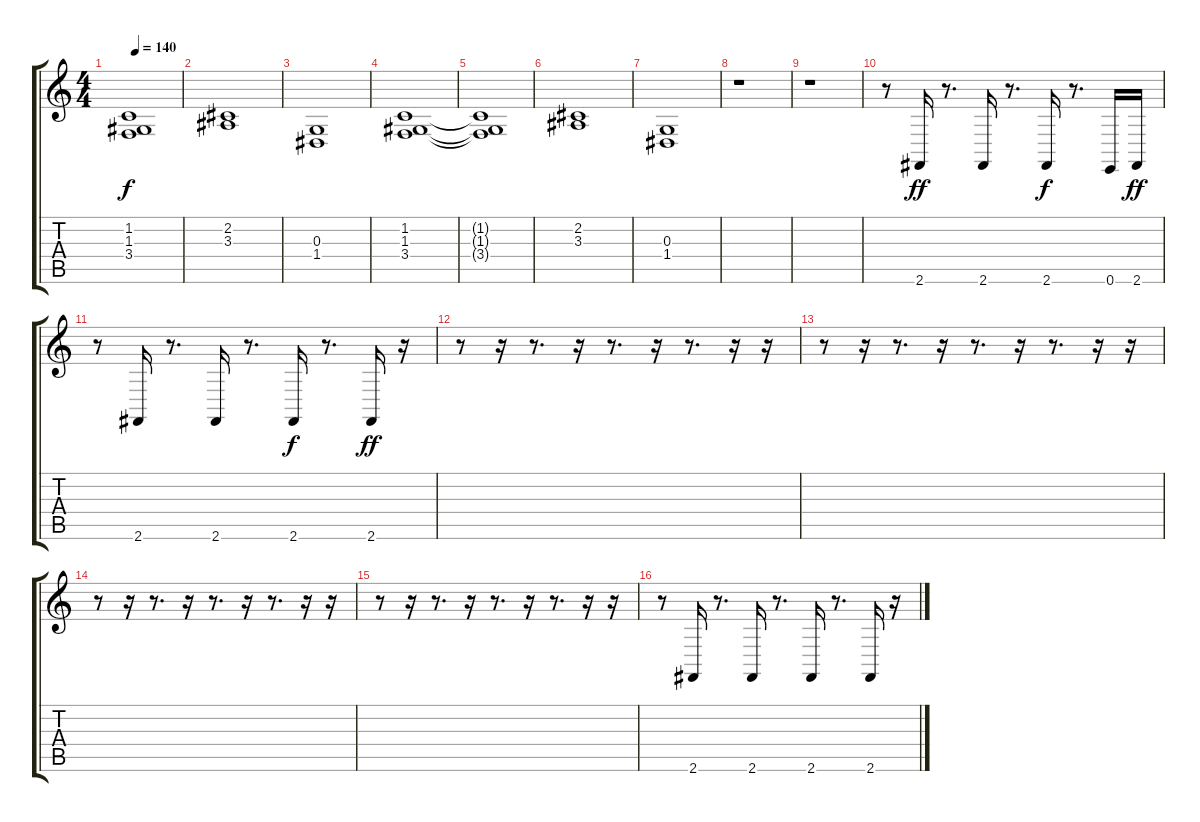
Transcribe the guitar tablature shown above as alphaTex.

\track "" {instrument synthstrings1}
\staff {score tabs}
\tuning (E4 B3 G3 D3 A2 E2) {hide}
\ts (4 4)
\tempo 140
\clef g2
\ks c
(1.2{t} 1.3{t} 3.4{t}).1{dy f} |
(2.2 3.3).1 |
(0.3 1.4).1 |
(1.2 1.3 3.4).1 |
(1.2{t} 1.3{t} 3.4{t}).1 |
(2.2 3.3).1 |
(0.3 1.4).1 |
r.1 |
r.1 |
r.8 2.6.16{dy ff volume 12 balance 6 instrument slapbass1} r.8{d} 2.6.16 r.8{d} 2.6.16{dy f} r.8{d} 0.6.16 2.6.16{dy ff} |
r.8 2.6.16 r.8{d} 2.6.16 r.8{d} 2.6.16{dy f} r.8{d} 2.6.16{dy ff} r.16 |
r.8 r.16 r.8{d} r.16 r.8{d} r.16 r.8{d} r.16 r.16 |
r.8 r.16 r.8{d} r.16 r.8{d} r.16 r.8{d} r.16 r.16 |
r.8 r.16 r.8{d} r.16 r.8{d} r.16 r.8{d} r.16 r.16 |
r.8 r.16 r.8{d} r.16 r.8{d} r.16 r.8{d} r.16 r.16 |
r.8 2.6.16 r.8{d} 2.6.16 r.8{d} 2.6.16 r.8{d} 2.6.16 r.16
